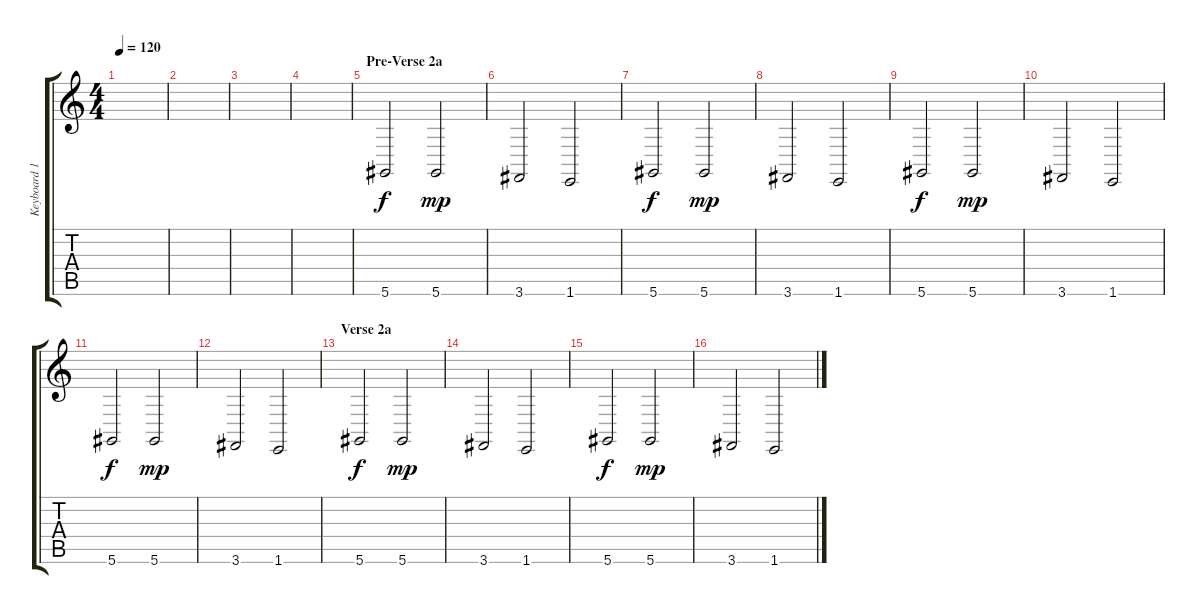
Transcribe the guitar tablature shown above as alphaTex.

\track ("Keyboard 1" "Keyboard 1") {instrument electricgrandpiano}
\staff {score tabs}
\tuning (Eb4 Bb3 Gb3 Db3 Ab2 Eb2) {hide}
\ts (4 4)
\tempo 120
\clef g2
\ks c
|
|
|
|
\section ("" "Pre-Verse 2a")
5.6.2 5.6.2{dy mp} |
3.6.2 1.6.2 |
5.6.2{dy f} 5.6.2{dy mp} |
3.6.2 1.6.2 |
5.6.2{dy f} 5.6.2{dy mp} |
3.6.2 1.6.2 |
5.6.2{dy f} 5.6.2{dy mp} |
3.6.2 1.6.2 |
\section ("" "Verse 2a")
5.6.2{dy f} 5.6.2{dy mp} |
3.6.2 1.6.2 |
5.6.2{dy f} 5.6.2{dy mp} |
3.6.2 1.6.2
